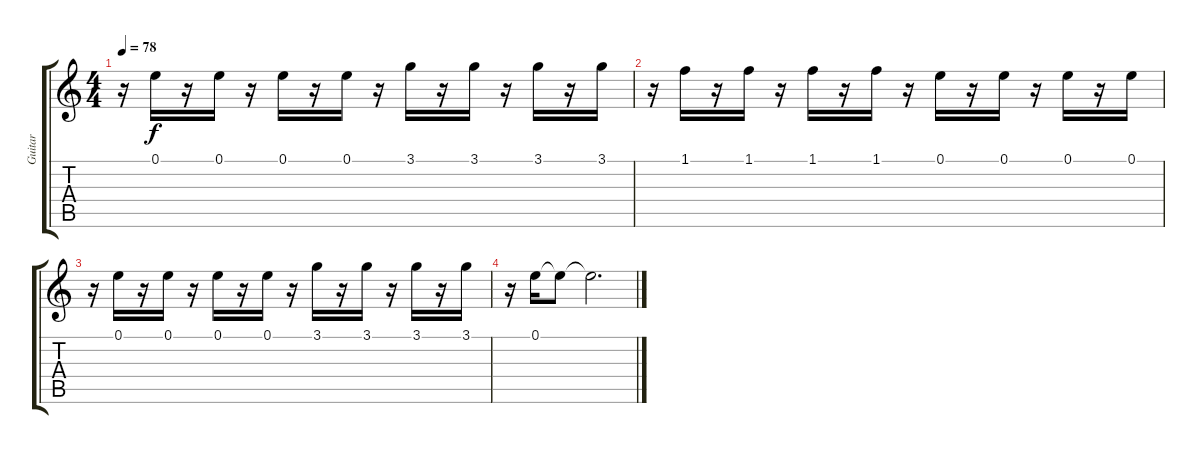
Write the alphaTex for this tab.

\track ("Guitar" "Guitar") {instrument acousticguitarsteel}
\staff {score tabs}
\tuning (E4 B3 G3 D3 A2 E2) {hide}
\ts (4 4)
\tempo 78
\clef g2
\ks c
r.16{dy f} 0.1.16 r.16 0.1.16 r.16 0.1.16 r.16 0.1.16 r.16 3.1.16 r.16 3.1.16 r.16 3.1.16 r.16 3.1.16 |
r.16 1.1.16 r.16 1.1.16 r.16 1.1.16 r.16 1.1.16 r.16 0.1.16 r.16 0.1.16 r.16 0.1.16 r.16 0.1.16 |
r.16 0.1.16 r.16 0.1.16 r.16 0.1.16 r.16 0.1.16 r.16 3.1.16 r.16 3.1.16 r.16 3.1.16 r.16 3.1.16 |
r.16 0.1.16 0.1{t}.8 0.1{t}.2{d}
